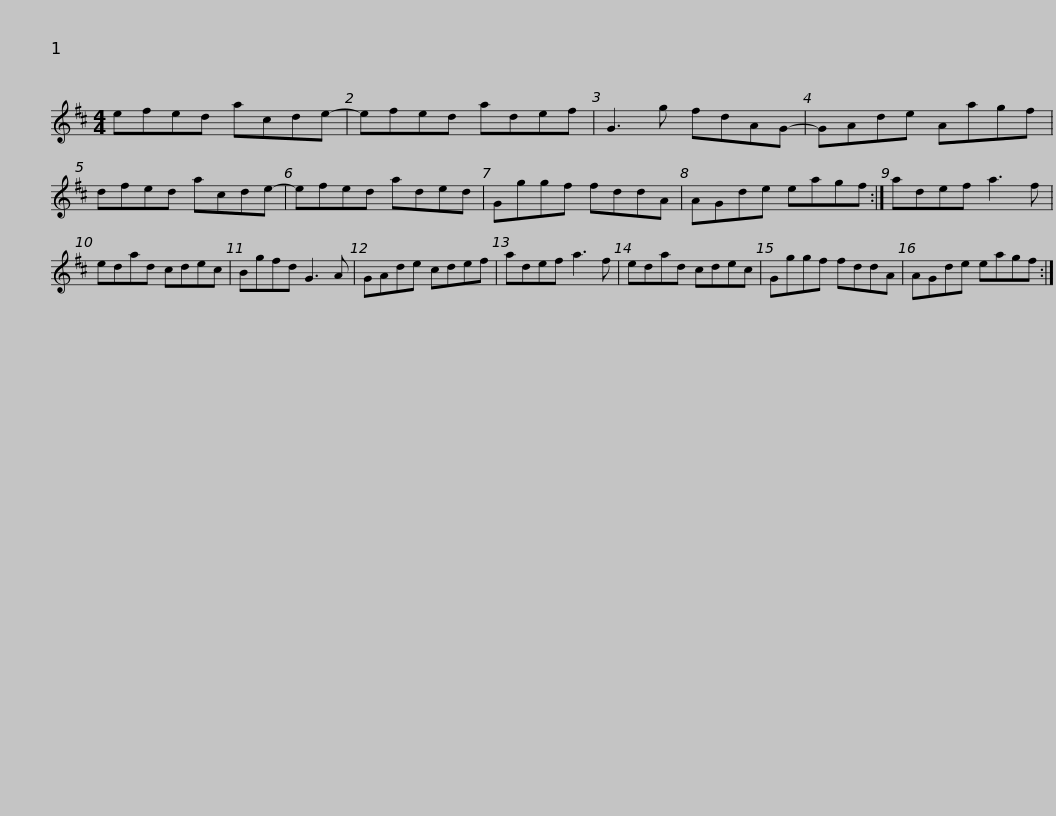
X:1
L:1/8
M:4/4
I:linebreak $
K:D
V:1 treble
V:1
 efed acde- | efed adef | G3 g fdAG- | GAde Aagf | dfed acde- |$ %5
 efed aded | Gggf fddA | AGde eagf :| adef a3 f | edad cdec |$ %10
 Bgfd G3 A | GAde cdef | adef a3 f | edad cdec | Gggf fddA |$ %15
 AGde eagf :| %16
